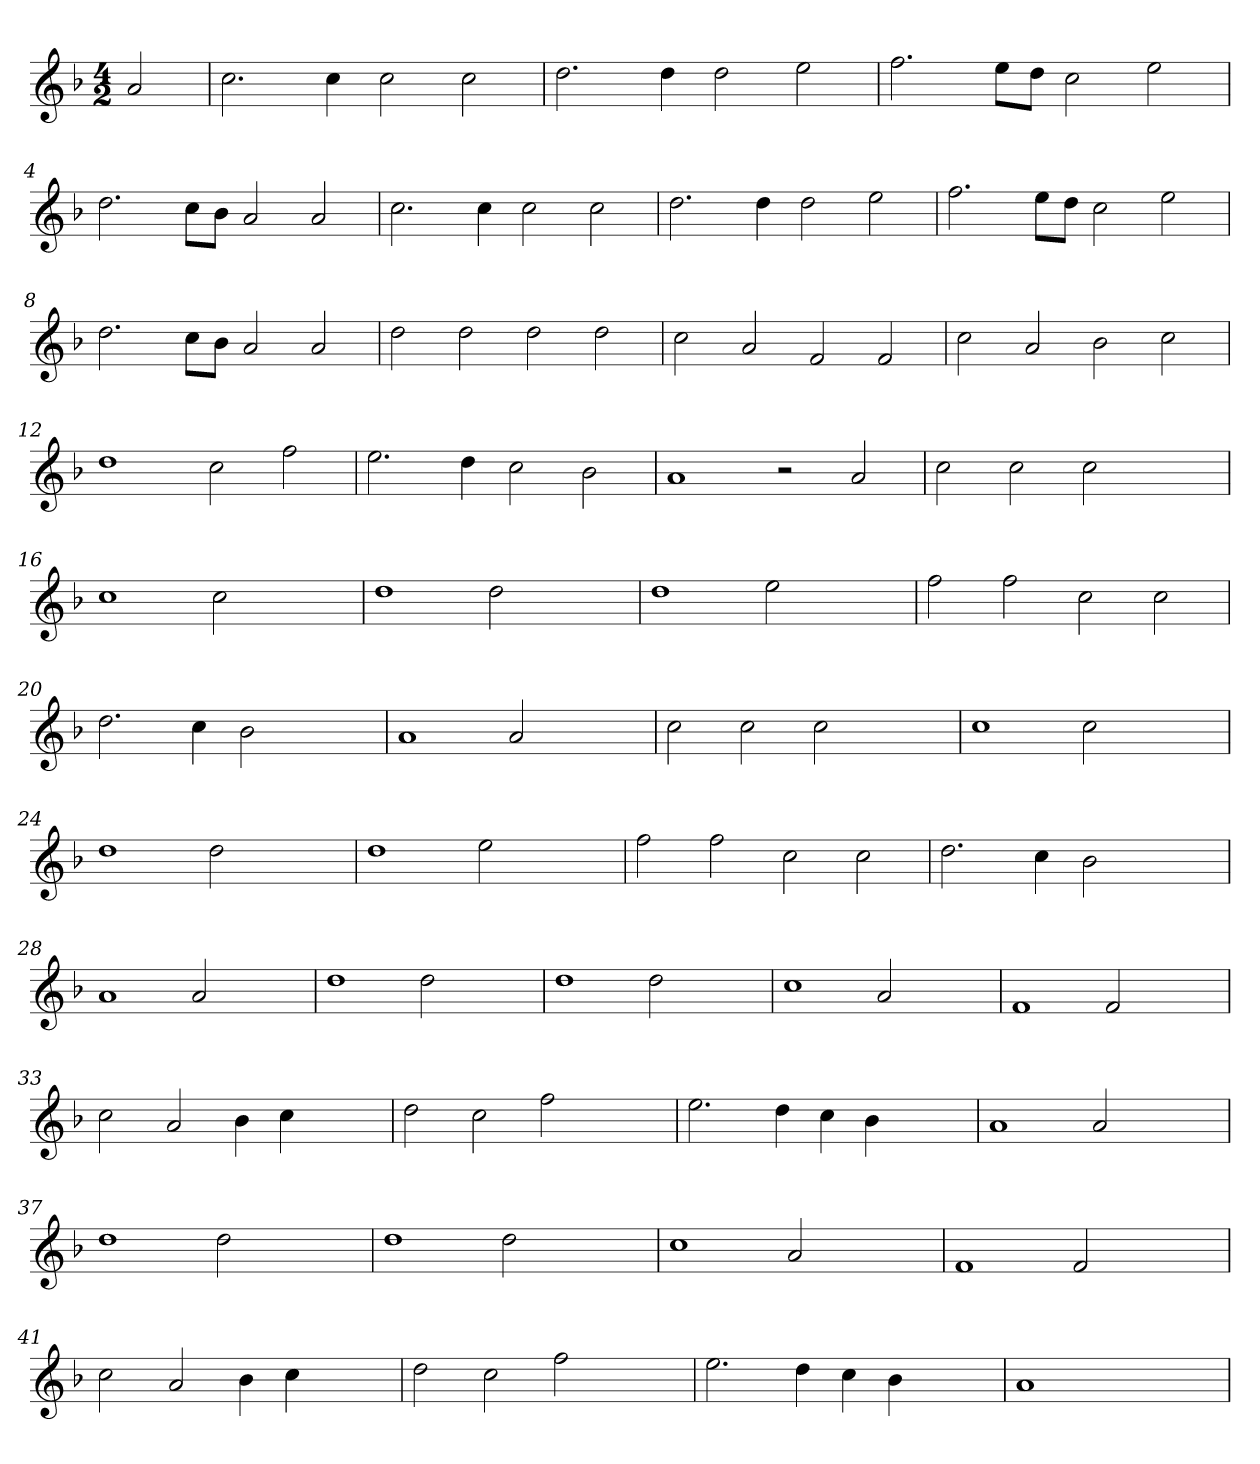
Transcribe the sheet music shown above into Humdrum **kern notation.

**kern
*part1
*staff1
*clefG2
*k[b-]
*F:
*M4/2
=
2a
=1
2.cc
4cc
2cc
2cc
=2
2.dd
4dd
2dd
2ee
=3
2.ff
8ee\L
8dd\J
2cc
2ee
=4
2.dd
8cc\L
8b-\J
2a
2a
=5
2.cc
4cc
2cc
2cc
=6
2.dd
4dd
2dd
2ee
=7
2.ff
8ee\L
8dd\J
2cc
2ee
=8
2.dd
8cc\L
8b-\J
2a
2a
=9
2dd
2dd
2dd
2dd
=10
2cc
2a
2f
2f
=11
2cc
2a
2b-
2cc
=12
1dd
2cc
2ff
=13
2.ee
4dd
2cc
2b-
=14
1a
2r
2a
=15
2cc
2cc
2cc
2ryy
=16
1cc
2cc
2ryy
=17
1dd
2dd
2ryy
=18
1dd
2ee
2ryy
=19
2ff
2ff
2cc
2cc
=20
2.dd
4cc
2b-
2ryy
=21
1a
2a
2ryy
=22
2cc
2cc
2cc
2ryy
=23
1cc
2cc
2ryy
=24
1dd
2dd
2ryy
=25
1dd
2ee
2ryy
=26
2ff
2ff
2cc
2cc
=27
2.dd
4cc
2b-
2ryy
=28
1a
2a
2ryy
=29
1dd
2dd
2ryy
=30
1dd
2dd
2ryy
=31
1cc
2a
2ryy
=32
1f
2f
2ryy
=33
2cc
2a
4b-
4cc
2ryy
=34
2dd
2cc
2ff
2ryy
=35
2.ee
4dd
4cc
4b-
2ryy
=36
1a
2a
2ryy
=37
1dd
2dd
2ryy
=38
1dd
2dd
2ryy
=39
1cc
2a
2ryy
=40
1f
2f
2ryy
=41
2cc
2a
4b-
4cc
2ryy
=42
2dd
2cc
2ff
2ryy
=43
2.ee
4dd
4cc
4b-
2ryy
=44
1a
1ryy
=
*-
